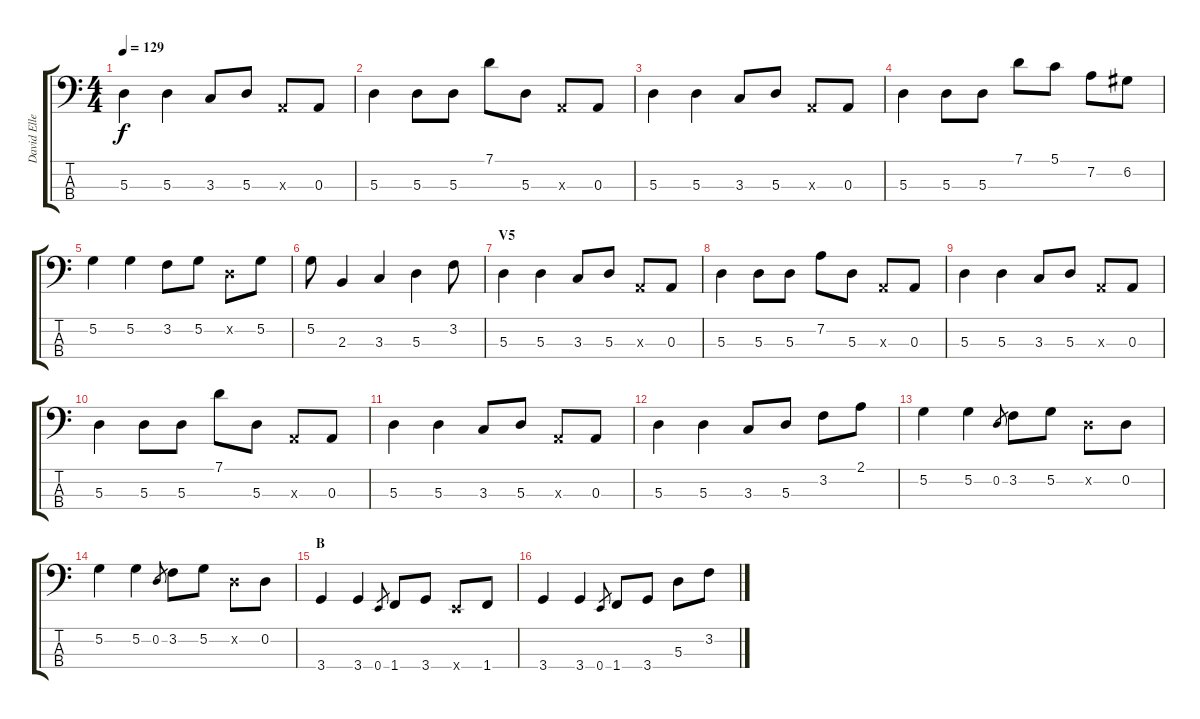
\track ("David Ellefson (Bass)" "David Elle") {instrument electricbassfinger}
\staff {score tabs}
\tuning (G2 D2 A1 E1) {hide}
\ts (4 4)
\tempo 129
\clef f4
\ks c
5.3.4{dy f} 5.3.4 3.3.8 5.3.8 0.3{x}.8 0.3.8 |
5.3.4 5.3.8 5.3.8 7.1.8 5.3.8 0.3{x}.8 0.3.8 |
5.3.4 5.3.4 3.3.8 5.3.8 0.3{x}.8 0.3.8 |
5.3.4 5.3.8 5.3.8 7.1.8 5.1.8 7.2.8 6.2.8 |
5.2.4 5.2.4 3.2.8 5.2.8 0.2{x}.8 5.2.8 |
5.2.8 2.3.4 3.3.4 5.3.4 3.2.8 |
\section ("" "V5")
5.3.4 5.3.4 3.3.8 5.3.8 0.3{x}.8 0.3.8 |
5.3.4 5.3.8 5.3.8 7.2.8 5.3.8 0.3{x}.8 0.3.8 |
5.3.4 5.3.4 3.3.8 5.3.8 0.3{x}.8 0.3.8 |
5.3.4 5.3.8 5.3.8 7.1.8 5.3.8 0.3{x}.8 0.3.8 |
5.3.4 5.3.4 3.3.8 5.3.8 0.3{x}.8 0.3.8 |
5.3.4 5.3.4 3.3.8 5.3.8 3.2.8 2.1.8 |
5.2.4 5.2.4 0.2.8{gr} 3.2.8 5.2.8 0.2{x}.8 0.2.8 |
5.2.4 5.2.4 0.2.8{gr} 3.2.8 5.2.8 0.2{x}.8 0.2.8 |
\section ("" "B")
3.4.4 3.4.4 0.4.8{gr} 1.4.8 3.4.8 0.4{x}.8 1.4.8 |
3.4.4 3.4.4 0.4.8{gr} 1.4.8 3.4.8 5.3.8 3.2.8
